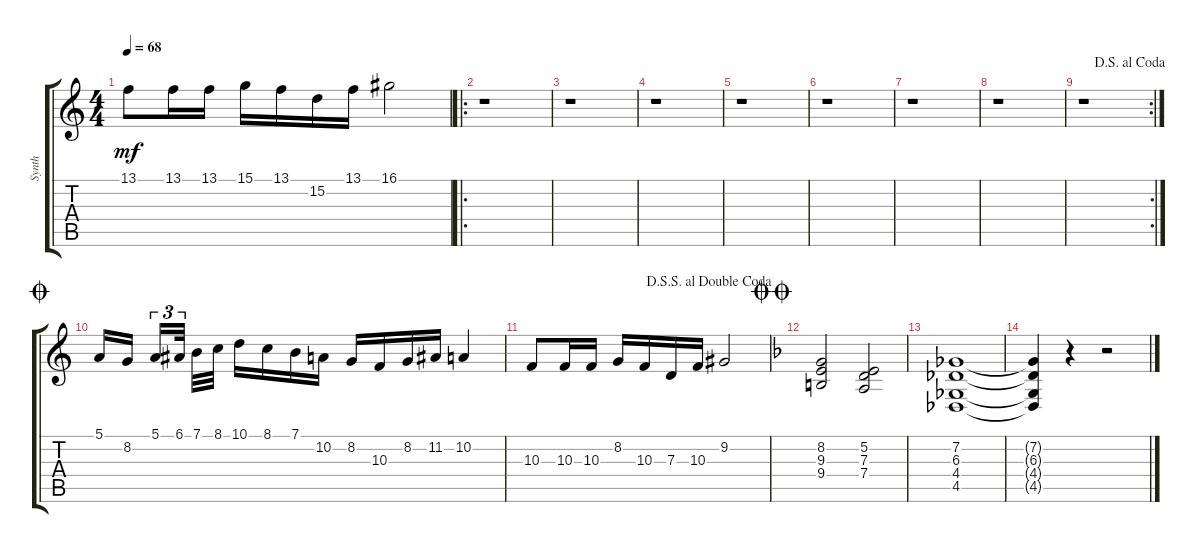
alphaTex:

\track ("Synth" "Synth") {instrument drawbarorgan}
\staff {score tabs}
\tuning (E4 B3 G3 D3 A2 E2) {hide}
\ts (4 4)
\tempo 68
\clef g2
\ks c
13.1.8{dy mf} 13.1.16 13.1.16 15.1.16 13.1.16 15.2.16 13.1.16 16.1.2 |
\ro
r.1 |
r.1 |
r.1 |
r.1 |
r.1 |
r.1 |
r.1 |
\rc 2
\jump dalsegnoalcoda
r.1 |
\jump coda
5.1.16 8.2.16{beam splitsecondary} 5.1.16{tu (3 2)} 6.1.32{tu (3 2) beam splitsecondary} 7.1.32 8.1.32 10.1.16 8.1.16 7.1.16 10.2.16 8.2.16 10.3.16 8.2.16 11.2.16 10.2.4 |
\jump dalsegnosegnoaldoublecoda
10.3.8 10.3.16 10.3.16 8.2.16 10.3.16 7.3.16 10.3.16 9.2.2 |
\jump doublecoda
\ks f
(8.2 9.3 9.4).2 (5.2 7.3 7.4).2 |
(7.2 6.3 4.4 4.5).1 |
(7.2{t} 6.3{t} 4.4{t} 4.5{t}).4 r.4 r.2
